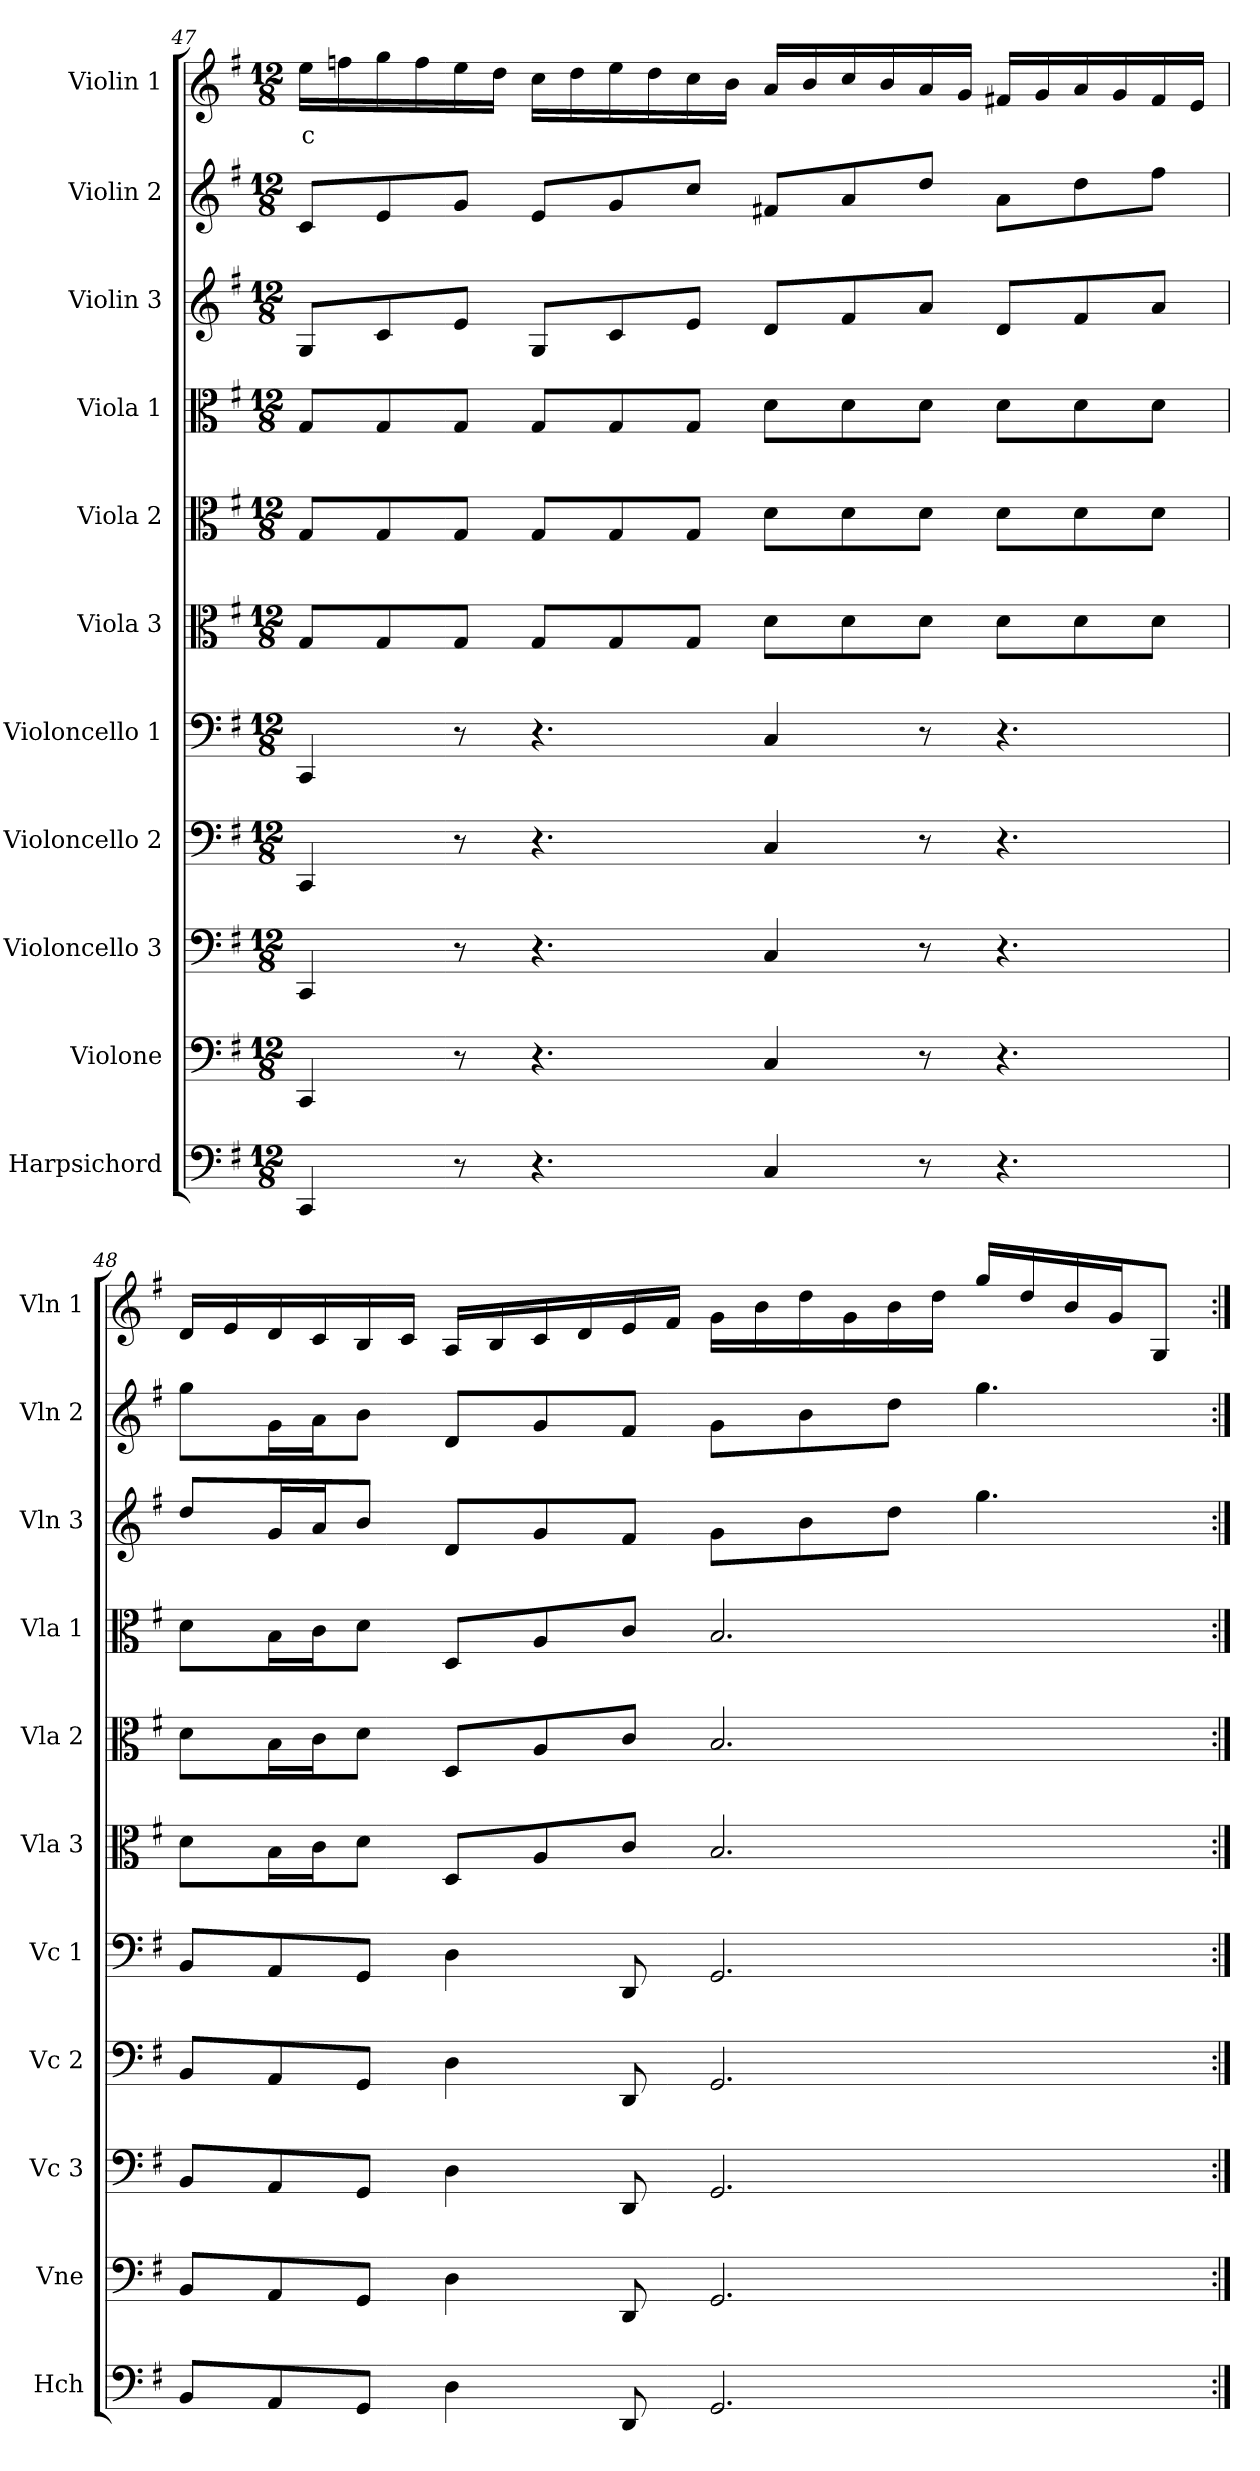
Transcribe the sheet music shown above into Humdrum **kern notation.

**kern	**kern	**kern	**kern	**kern	**kern	**kern	**kern	**kern	**kern	**kern	**text
*part11	*part10	*part9	*part8	*part7	*part6	*part5	*part4	*part3	*part2	*part1	*part1
*staff11	*staff10	*staff9	*staff8	*staff7	*staff6	*staff5	*staff4	*staff3	*staff2	*staff1	*staff1
*I"Harpsichord	*I"Violone	*I"Violoncello 3	*I"Violoncello 2	*I"Violoncello 1	*I"Viola 3	*I"Viola 2	*I"Viola 1	*I"Violin 3	*I"Violin 2	*I"Violin 1	*
*I'Hch	*I'Vne	*I'Vc 3	*I'Vc 2	*I'Vc 1	*I'Vla 3	*I'Vla 2	*I'Vla 1	*I'Vln 3	*I'Vln 2	*I'Vln 1	*
!!LO:PB:g=z
*clefF4	*clefF4	*clefF4	*clefF4	*clefF4	*clefC3	*clefC3	*clefC3	*clefG2	*clefG2	*clefG2	*
*	*ITrd7c12	*	*	*	*	*	*	*	*	*	*
*k[f#]	*k[f#]	*k[f#]	*k[f#]	*k[f#]	*k[f#]	*k[f#]	*k[f#]	*k[f#]	*k[f#]	*k[f#]	*
*M12/8	*M12/8	*M12/8	*M12/8	*M12/8	*M12/8	*M12/8	*M12/8	*M12/8	*M12/8	*M12/8	*
=47	=47	=47	=47	=47	=47	=47	=47	=47	=47	=47	=47
!	!	!	!	!	!	!	!	!	!	!	!LO:LY:b:color=#FF0000
4CC/	4CCC/	4CC/	4CC/	4CC/	8G/L	8G/L	8G/L	8G/L	8c/L	16ee\LL	c
.	.	.	.	.	.	.	.	.	.	16ffn\	.
.	.	.	.	.	8G/	8G/	8G/	8c/	8e/	16gg\	.
.	.	.	.	.	.	.	.	.	.	16ff\	.
8r	8r	8r	8r	8r	8G/J	8G/J	8G/J	8e/J	8g/J	16ee\	.
.	.	.	.	.	.	.	.	.	.	16dd\JJ	.
4.r	4.r	4.r	4.r	4.r	8G/L	8G/L	8G/L	8G/L	8e/L	16cc\LL	.
.	.	.	.	.	.	.	.	.	.	16dd\	.
.	.	.	.	.	8G/	8G/	8G/	8c/	8g/	16ee\	.
.	.	.	.	.	.	.	.	.	.	16dd\	.
.	.	.	.	.	8G/J	8G/J	8G/J	8e/J	8cc/J	16cc\	.
.	.	.	.	.	.	.	.	.	.	16b\JJ	.
4C/	4CC/	4C/	4C/	4C/	8d\L	8d\L	8d\L	8d/L	8f#X/L	16a/LL	.
.	.	.	.	.	.	.	.	.	.	16b/	.
.	.	.	.	.	8d\	8d\	8d\	8f#/	8a/	16cc/	.
.	.	.	.	.	.	.	.	.	.	16b/	.
8r	8r	8r	8r	8r	8d\J	8d\J	8d\J	8a/J	8dd/J	16a/	.
.	.	.	.	.	.	.	.	.	.	16g/JJ	.
4.r	4.r	4.r	4.r	4.r	8d\L	8d\L	8d\L	8d/L	8a\L	16f#X/LL	.
.	.	.	.	.	.	.	.	.	.	16g/	.
.	.	.	.	.	8d\	8d\	8d\	8f#/	8dd\	16a/	.
.	.	.	.	.	.	.	.	.	.	16g/	.
.	.	.	.	.	8d\J	8d\J	8d\J	8a/J	8ff#\J	16f#/	.
.	.	.	.	.	.	.	.	.	.	16e/JJ	.
=48	=48	=48	=48	=48	=48	=48	=48	=48	=48	=48	=48
8BB/L	8BBB/L	8BB/L	8BB/L	8BB/L	8d\L	8d\L	8d\L	8dd/L	8gg\L	16d/LL	.
.	.	.	.	.	.	.	.	.	.	16e/	.
8AA/	8AAA/	8AA/	8AA/	8AA/	16B\L	16B\L	16B\L	16g/L	16g\L	16d/	.
.	.	.	.	.	16c\J	16c\J	16c\J	16a/J	16a\J	16c/	.
8GG/J	8GGG/J	8GG/J	8GG/J	8GG/J	8d\J	8d\J	8d\J	8b/J	8b\J	16B/	.
.	.	.	.	.	.	.	.	.	.	16c/JJ	.
4D\	4DD\	4D\	4D\	4D\	8D/L	8D/L	8D/L	8d/L	8d/L	16A/LL	.
.	.	.	.	.	.	.	.	.	.	16B/	.
.	.	.	.	.	8A/	8A/	8A/	8g/	8g/	16c/	.
.	.	.	.	.	.	.	.	.	.	16d/	.
8DD/	8DDD/	8DD/	8DD/	8DD/	8c/J	8c/J	8c/J	8f#/J	8f#/J	16e/	.
.	.	.	.	.	.	.	.	.	.	16f#/JJ	.
2.GG/	2.GGG/	2.GG/	2.GG/	2.GG/	2.B/	2.B/	2.B/	8g\L	8g\L	16g\LL	.
.	.	.	.	.	.	.	.	.	.	16b\	.
.	.	.	.	.	.	.	.	8b\	8b\	16dd\	.
.	.	.	.	.	.	.	.	.	.	16g\	.
.	.	.	.	.	.	.	.	8dd\J	8dd\J	16b\	.
.	.	.	.	.	.	.	.	.	.	16dd\JJ	.
.	.	.	.	.	.	.	.	4.gg\	4.gg\	16gg/LL	.
.	.	.	.	.	.	.	.	.	.	16dd/	.
.	.	.	.	.	.	.	.	.	.	16b/	.
.	.	.	.	.	.	.	.	.	.	16g/J	.
.	.	.	.	.	.	.	.	.	.	8G/J	.
=:|!	=:|!	=:|!	=:|!	=:|!	=:|!	=:|!	=:|!	=:|!	=:|!	=:|!	=:|!
*-	*-	*-	*-	*-	*-	*-	*-	*-	*-	*-	*-
